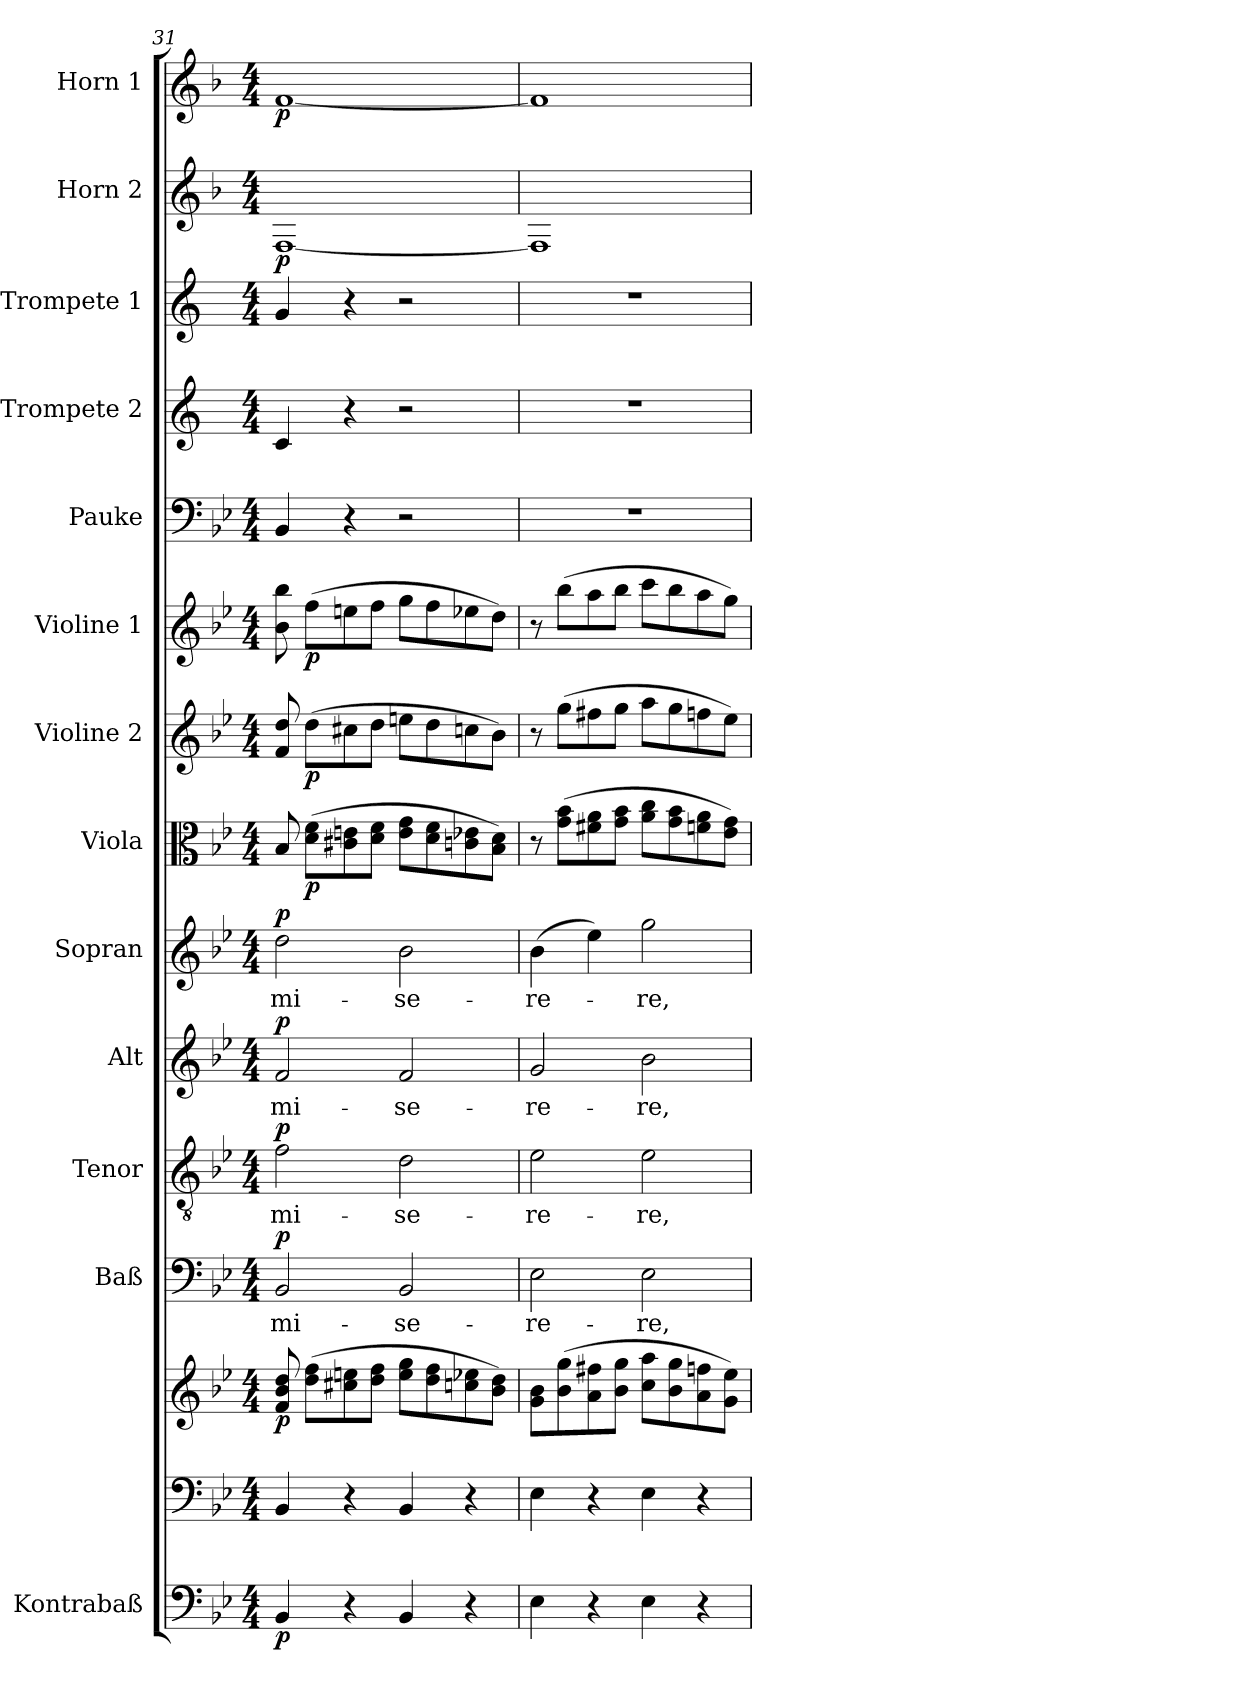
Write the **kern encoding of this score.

**kern	**dynam	**kern	**kern	**dynam	**kern	**text	**dynam	**kern	**text	**dynam	**kern	**text	**dynam	**kern	**text	**dynam	**kern	**dynam	**kern	**dynam	**kern	**dynam	**kern	**kern	**kern	**kern	**dynam	**kern	**dynam
*part14	*part14	*part13	*part13	*part13	*part12	*part12	*part12	*part11	*part11	*part11	*part10	*part10	*part10	*part9	*part9	*part9	*part8	*part8	*part7	*part7	*part6	*part6	*part5	*part4	*part3	*part2	*part2	*part1	*part1
*staff15	*staff15	*staff14	*staff13	*staff13/14	*staff12	*staff12	*staff12	*staff11	*staff11	*staff11	*staff10	*staff10	*staff10	*staff9	*staff9	*staff9	*staff8	*staff8	*staff7	*staff7	*staff6	*staff6	*staff5	*staff4	*staff3	*staff2	*staff2	*staff1	*staff1
*I"Kontrabaß	*	*	*	*	*I"Baß	*	*	*I"Tenor	*	*	*I"Alt	*	*	*I"Sopran	*	*	*I"Viola	*	*I"Violine 2	*	*I"Violine 1	*	*I"Pauke	*I"Trompete 2	*I"Trompete 1	*I"Horn 2	*	*I"Horn 1	*
*I'Kb.	*	*	*	*	*	*	*	*	*	*	*	*	*	*	*	*	*I'Vla.	*	*I'Vl. 2	*	*I'Vl. 1	*	*	*I'Tr. 2	*I'Tr. 1	*I'Hr. 2	*	*I'Hr. 1	*
*clefF4	*	*clefF4	*clefG2	*	*clefF4	*	*	*clefGv2	*	*	*clefG2	*	*	*clefG2	*	*	*clefC3	*	*clefG2	*	*clefG2	*	*clefF4	*clefG2	*clefG2	*clefG2	*	*clefG2	*
*ITrd7c12	*	*	*	*	*	*	*	*	*	*	*	*	*	*	*	*	*	*	*	*	*	*	*	*ITrd1c2	*ITrd1c2	*ITrd4c7	*	*ITrd4c7	*
*k[b-e-]	*	*k[b-e-]	*k[b-e-]	*	*k[b-e-]	*	*	*k[b-e-]	*	*	*k[b-e-]	*	*	*k[b-e-]	*	*	*k[b-e-]	*	*k[b-e-]	*	*k[b-e-]	*	*k[b-e-]	*k[b-e-]	*k[b-e-]	*k[b-e-]	*	*k[b-e-]	*
*B-:	*	*B-:	*B-:	*	*B-:	*	*	*B-:	*	*	*B-:	*	*	*B-:	*	*	*B-:	*	*B-:	*	*B-:	*	*B-:	*B-:	*B-:	*B-:	*	*B-:	*
*M4/4	*	*M4/4	*M4/4	*	*M4/4	*	*	*M4/4	*	*	*M4/4	*	*	*M4/4	*	*	*M4/4	*	*M4/4	*	*M4/4	*	*M4/4	*M4/4	*M4/4	*M4/4	*	*M4/4	*
=31	=31	=31	=31	=31	=31	=31	=31	=31	=31	=31	=31	=31	=31	=31	=31	=31	=31	=31	=31	=31	=31	=31	=31	=31	=31	=31	=31	=31	=31
!	!LO:DY:b	!	!	!LO:DY:b	!	!LO:LY:b	!LO:DY:a	!	!LO:LY:b	!LO:DY:a	!	!LO:LY:b	!LO:DY:a	!	!LO:LY:b	!LO:DY:a	!	!	!	!	!	!	!	!	!	!	!LO:DY:b	!	!LO:DY:b
4BBB-/	p	4BB-/	8f/ 8b-/ 8dd/	p	2BB-/	mi-	p	2f\	mi-	p	2f/	mi-	p	2dd\	mi-	p	8B-/	.	8f/ 8dd/	.	8b-\ 8bb-\	.	4BB-/	4B-/	4f/	[1BB-	p	[1B-	p
!	!	!	!	!	!	!	!	!	!	!	!	!	!	!	!	!	!	!LO:DY:b	!	!LO:DY:b	!	!LO:DY:b	!	!	!	!	!	!	!
.	.	.	(>8dd\ 8ff\L	.	.	.	.	.	.	.	.	.	.	.	.	.	(>8d\ 8f\L	p	(>8dd\L	p	(>8ff\L	p	.	.	.	.	.	.	.
4r	.	4r	8cc#X\ 8een\	.	.	.	.	.	.	.	.	.	.	.	.	.	8c#X\ 8en\	.	8cc#X\	.	8een\	.	4r	4r	4r	.	.	.	.
.	.	.	8dd\ 8ff\J	.	.	.	.	.	.	.	.	.	.	.	.	.	8d\ 8f\J	.	8dd\J	.	8ff\J	.	.	.	.	.	.	.	.
!	!	!	!	!	!	!LO:LY:b	!	!	!LO:LY:b	!	!	!LO:LY:b	!	!	!LO:LY:b	!	!	!	!	!	!	!	!	!	!	!	!	!	!
4BBB-/	.	4BB-/	8ee\ 8gg\L	.	2BB-/	-se-	.	2d\	-se-	.	2f/	-se-	.	2b-\	-se-	.	8e\ 8g\L	.	8een\L	.	8gg\L	.	2r	2r	2r	.	.	.	.
.	.	.	8dd\ 8ff\	.	.	.	.	.	.	.	.	.	.	.	.	.	8d\ 8f\	.	8dd\	.	8ff\	.	.	.	.	.	.	.	.
4r	.	4r	8ccn\ 8ee-X\	.	.	.	.	.	.	.	.	.	.	.	.	.	8cn\ 8e-X\	.	8ccn\	.	8ee-X\	.	.	.	.	.	.	.	.
.	.	.	8b-\ 8dd\J)	.	.	.	.	.	.	.	.	.	.	.	.	.	8B-\ 8d\J)	.	8b-\J)	.	8dd\J)	.	.	.	.	.	.	.	.
=32	=32	=32	=32	=32	=32	=32	=32	=32	=32	=32	=32	=32	=32	=32	=32	=32	=32	=32	=32	=32	=32	=32	=32	=32	=32	=32	=32	=32	=32
!	!	!	!	!	!	!LO:LY:b	!	!	!LO:LY:b	!	!	!LO:LY:b	!	!	!LO:LY:b	!	!	!	!	!	!	!	!	!	!	!	!	!	!
4EE-\	.	4E-\	8g\ 8b-\L	.	2E-\	-re-	.	2e-\	-re-	.	2g/	-re-	.	(>4b-\	-re-	.	8r	.	8r	.	8r	.	1r	1r	1r	1BB-]	.	1B-]	.
.	.	.	(>8b-\ 8gg\	.	.	.	.	.	.	.	.	.	.	.	.	.	(>8g\ 8b-\L	.	(>8gg\L	.	(>8bb-\L	.	.	.	.	.	.	.	.
4r	.	4r	8a\ 8ff#X\	.	.	.	.	.	.	.	.	.	.	4ee-\)	.	.	8f#X\ 8a\	.	8ff#X\	.	8aa\	.	.	.	.	.	.	.	.
.	.	.	8b-\ 8gg\J	.	.	.	.	.	.	.	.	.	.	.	.	.	8g\ 8b-\J	.	8gg\J	.	8bb-\J	.	.	.	.	.	.	.	.
!	!	!	!	!	!	!LO:LY:b	!	!	!LO:LY:b	!	!	!LO:LY:b	!	!	!LO:LY:b	!	!	!	!	!	!	!	!	!	!	!	!	!	!
4EE-\	.	4E-\	8cc\ 8aa\L	.	2E-\	-re,	.	2e-\	-re,	.	2b-\	-re,	.	2gg\	-re,	.	8a\ 8cc\L	.	8aa\L	.	8ccc\L	.	.	.	.	.	.	.	.
.	.	.	8b-\ 8gg\	.	.	.	.	.	.	.	.	.	.	.	.	.	8g\ 8b-\	.	8gg\	.	8bb-\	.	.	.	.	.	.	.	.
4r	.	4r	8a\ 8ffn\	.	.	.	.	.	.	.	.	.	.	.	.	.	8fn\ 8a\	.	8ffn\	.	8aa\	.	.	.	.	.	.	.	.
.	.	.	8g\ 8ee-\J)	.	.	.	.	.	.	.	.	.	.	.	.	.	8e-\ 8g\J)	.	8ee-\J)	.	8gg\J)	.	.	.	.	.	.	.	.
=	=	=	=	=	=	=	=	=	=	=	=	=	=	=	=	=	=	=	=	=	=	=	=	=	=	=	=	=	=
*-	*-	*-	*-	*-	*-	*-	*-	*-	*-	*-	*-	*-	*-	*-	*-	*-	*-	*-	*-	*-	*-	*-	*-	*-	*-	*-	*-	*-	*-
